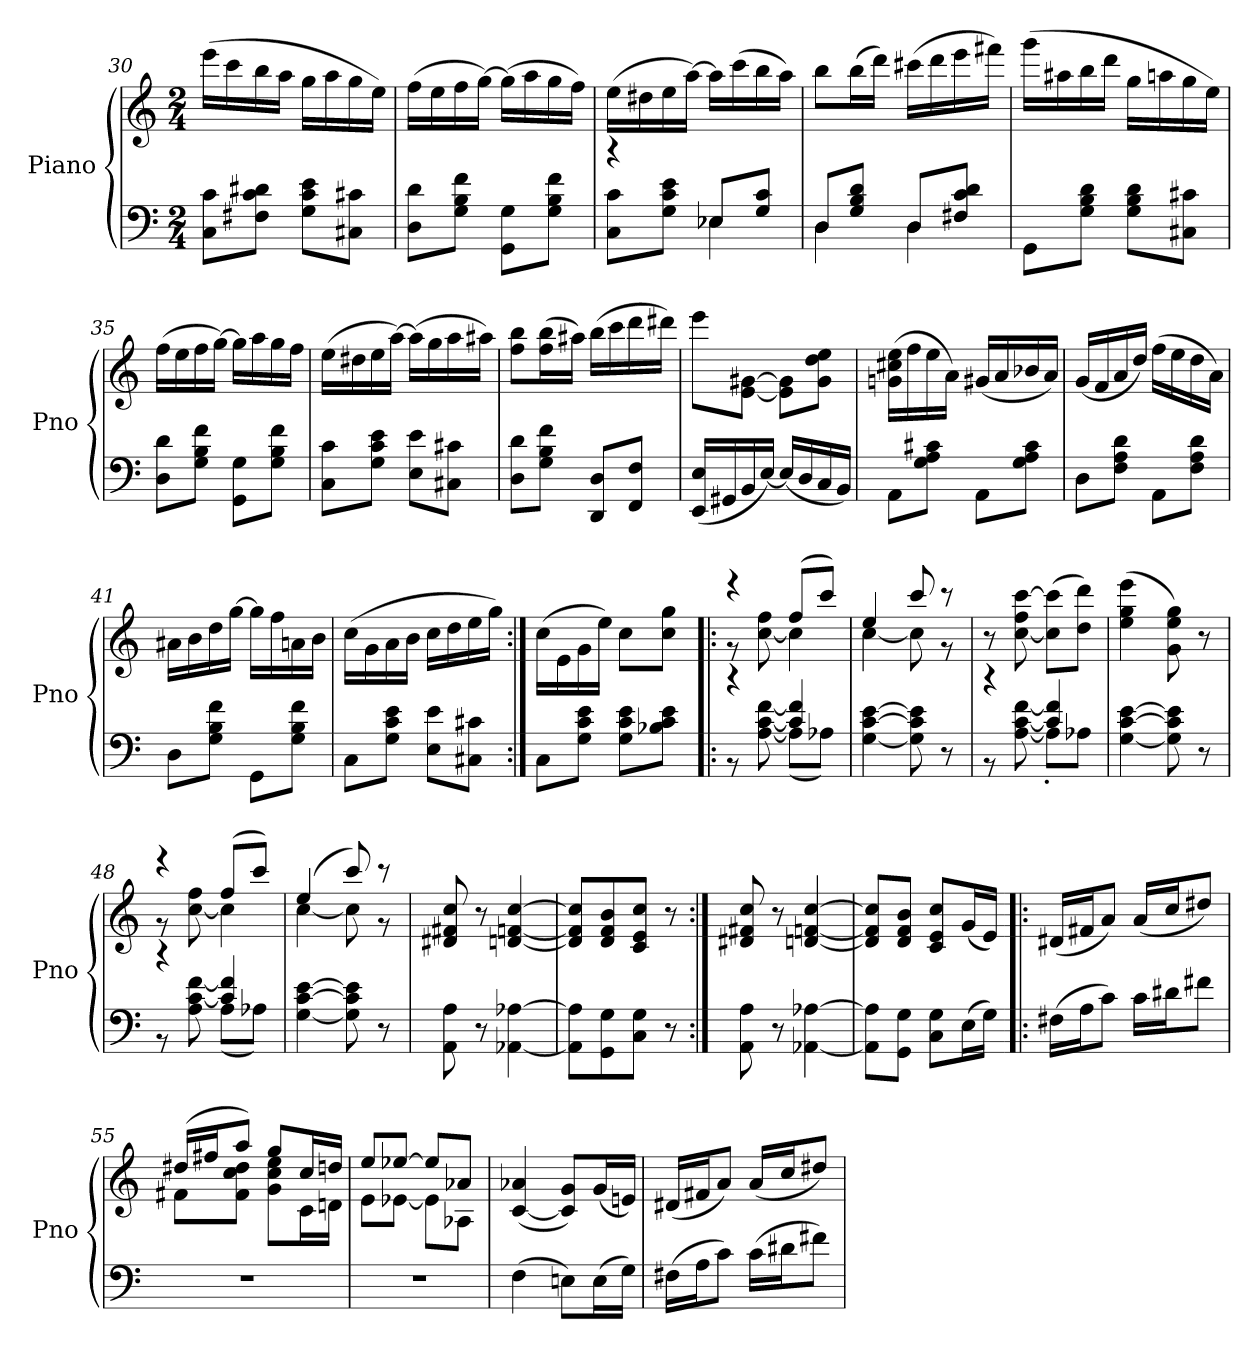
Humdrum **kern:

**kern	**kern
*part1	*part1
*staff2	*staff1
*I"Piano	*
*I'Pno	*
*clefF4	*clefG2
*k[]	*k[]
*M2/4	*M2/4
=30	=30
8C\ 8c\L	(16eee\LL
.	16ccc\
8F#X\ 8c\ 8d#X\J	16bb\
.	16aa\JJ
8G\ 8c\ 8e\L	16gg\LL
.	16aa\
8C#X\ 8c#X\J	16gg\
.	16ee\JJ)
=31	=31
8D\ 8d\L	(16ff\LL
.	16ee\
8G\ 8B\ 8f\J	16ff\
.	[16gg\JJ)
8GG\ 8G\L	(16gg\LL]
.	16aa\
8G\ 8B\ 8f\J	16gg\
.	16ff\JJ)
=32	=32
*^	*
4r	8C\ 8c\L	(16ee\LL
.	.	16dd#X\
.	8G\ 8c\ 8e\J	16ee\
.	.	[16aa\JJ)
8E-X/L	4E-X\	16aa\LL]
.	.	(16ccc\
8G/ 8c/J	.	16bb\
.	.	16aa\JJ)
=33	=33	=33
8D/L	4D\	8bb\L
8G/ 8B/ 8d/J	.	(16bb\L
.	.	16ddd\JJ)
8D/L	4D\	(16ccc#X\LL
.	.	16ddd\
8F#X/ 8c/ 8d/J	.	16eee\
.	.	16fff#X\JJ)
*v	*v	*
=34	=34
8GG\L	(16ggg\LL
.	16aa#X\
8G\ 8B\ 8d\J	16bb\
.	16ddd\JJ
8G\ 8B\ 8d\L	16gg\LL
.	16aan\
8C#X\ 8c#X\J	16gg\
.	16ee\JJ)
=35	=35
8D\ 8d\L	(16ff\LL
.	16ee\
8G\ 8B\ 8f\J	16ff\
.	[16gg\JJ)
8GG\ 8G\L	16gg\LL]
.	16aa\
8G\ 8B\ 8f\J	16gg\
.	16ff\JJ
=36	=36
8C\ 8c\L	(16ee\LL
.	16dd#X\
8G\ 8c\ 8e\J	16ee\
.	[16aa\JJ)
8E\ 8e\L	(16aa\LL]
.	16gg\
8C#X\ 8c#X\J	16aa\
.	16aa#X\JJ)
=37	=37
8D\ 8d\L	8ff\ 8bb\L
8G\ 8B\ 8f\J	(16ff\ 16bb\L
.	16aa#X\JJ)
8DD/ 8D/L	(16bb\LL
.	16ccc\
8FF/ 8F/J	16ddd\
.	16ddd#X\JJ)
=38	=38
(16EE/ 16E/LL	8eee\L
16GG#X/	.
16BB/	[8e\ [8g#X\J
[16E/JJ)	.
(16E/LL]	8e]\ 8g#]\L
16D/	.
16C/	8g#\ 8dd\ 8ee\J
16BB/JJ)	.
=39	=39
8AA\L	(16gn\ 16cc#X\ 16ee\LL
.	16ff\
8G\ 8A\ 8c#X\J	16ee\
.	16a\JJ)
8AA\L	(16g#X/LL
.	16a/
8G\ 8A\ 8c#\J	16b-X/
.	16a/JJ)
=40	=40
8D\L	(16g/LL
.	16f/
8F\ 8A\ 8d\J	16a/
.	16dd/JJ)
8AA\L	(16ff\LL
.	16ee\
8F\ 8A\ 8d\J	16dd\
.	16a\JJ)
=41	=41
8D\L	16a#X\LL
.	16b\
8G\ 8B\ 8f\J	16dd\
.	[16gg\JJ
8GG\L	16gg\LL]
.	16ff\
8G\ 8B\ 8f\J	16an\
.	16b\JJ
=42	=42
8C\L	(16cc\LL
.	16g\
8G\ 8c\ 8e\J	16a\
.	16b\JJ
8E\ 8e\L	16cc\LL
.	16dd\
8C#X\ 8c#X\J	16ee\
.	16gg\JJ)
=43:|!	=43:|!
8C\L	(16cc\LL
.	16e\
8G\ 8c\ 8e\J	16g\
.	16ee\JJ)
8G\ 8c\ 8e\L	8cc\L
8B-X\ 8c\ 8e\J	8cc\ 8gg\J
=44!|:	=44!|:
*^	*^
4r	8r	4r	8r
.	[8A\ [8c\ [8f\	.	[8cc\ 8ff\
4c]/ 4f]/	(8A\L]	(8ff/L	4cc\]
.	8A-X\J)	8ccc/J)	.
*v	*v	*	*
=45	=45	=45
[4G\ [4c\ [4e\	4ee/	[4cc\
8G]\ 8c]\ 8e]\	8ccc/	8cc\]
8r	8r	8r
*	*v	*v
=46	=46
*^	*
4r	8r	8r
.	[8A\ [8c\ [8f\	[8cc\ 8ff\ [8ccc\
4c]/ 4f]/	8A'\L]	(8cc]\ 8ccc]\L
.	8A-X\J	8dd\ 8ddd\J)
*v	*v	*
=47	=47
[4G\ [4c\ [4e\	(4ee\ 4gg\ 4eee\
8G]\ 8c]\ 8e]\	8g\ 8ee\ 8gg\)
8r	8r
=48	=48
*^	*^
4r	8r	4r	8r
.	8A\ [8c\ [8f\	.	[8cc\ 8ff\
4c]/ 4f]/	(8A\L	(8ff/L	4cc\]
.	8A-X\J)	8ccc/J)	.
*v	*v	*	*
=49	=49	=49
[4G\ [4c\ [4e\	(4ee/	[4cc\
8G]\ 8c]\ 8e]\	8ccc/)	8cc\]
8r	8r	8r
*	*v	*v
=50	=50
8AA\ 8A\	8d#X/ 8f#X/ 8cc/
8r	8r
[4AA-X\ [4A-X\	[4dn/ [4fn/ [4cc/
=51	=51
8AA-]\ 8A-]\L	8d]/ 8f]/ 8cc]/L
8GG\ 8G\	8d/ 8f/ 8b/
8C\ 8G\J	8c/ 8e/ 8cc/J
8r	8r
=52:|!	=52:|!
8AA\ 8A\	8d#X/ 8f#X/ 8cc/
8r	8r
[4AA-X\ [4A-X\	[4dn/ [4fn/ [4cc/
=53	=53
8AA-]\ 8A-]\L	8d]/ 8f]/ 8cc]/L
8GG\ 8G\J	8d/ 8f/ 8b/J
8C\ 8G\L	8c/ 8e/ 8cc/L
(16E\L	(16g/L
16G\JJ)	16e/JJ)
=54!|:	=54!|:
(16F#X\LL	(16d#X/LL
16A\J	16f#X/J
8c\J)	8a/J)
16c\LL	(16a/LL
16d#X\J	16cc/J
8f#X\J	8dd#X/J)
=55	=55
*	*^
2r	(16dd#X/LL	8f#X\L
.	16ff#X/J	.
.	8aa/J)	8f#\ 8cc\ 8dd#\J
.	8gg/L	8g\ 8cc\ 8ee\L
.	16cc/L	16c\L
.	16ddn/JJ	16dn\JJ
=56	=56	=56
2r	8ee/L	8e\L
.	[8ee-X/J	[8e-X\J
.	8ee-/L]	8e-\L]
.	8a-X/J	8A-X\J
*	*v	*v
=57	=57
(4F\	([4c/ 4a-X/
8En\L)	8c]/ 8g/L)
(16E\L	(16g/L
16G\JJ)	16en/JJ)
=58	=58
(16F#X\LL	(16d#X/LL
16A\J	16f#X/J
8c\J)	8a/J)
(16c\LL	(16a/LL
16d#X\J	16cc/J
8f#X\J)	8dd#X/J)
=	=
*-	*-
